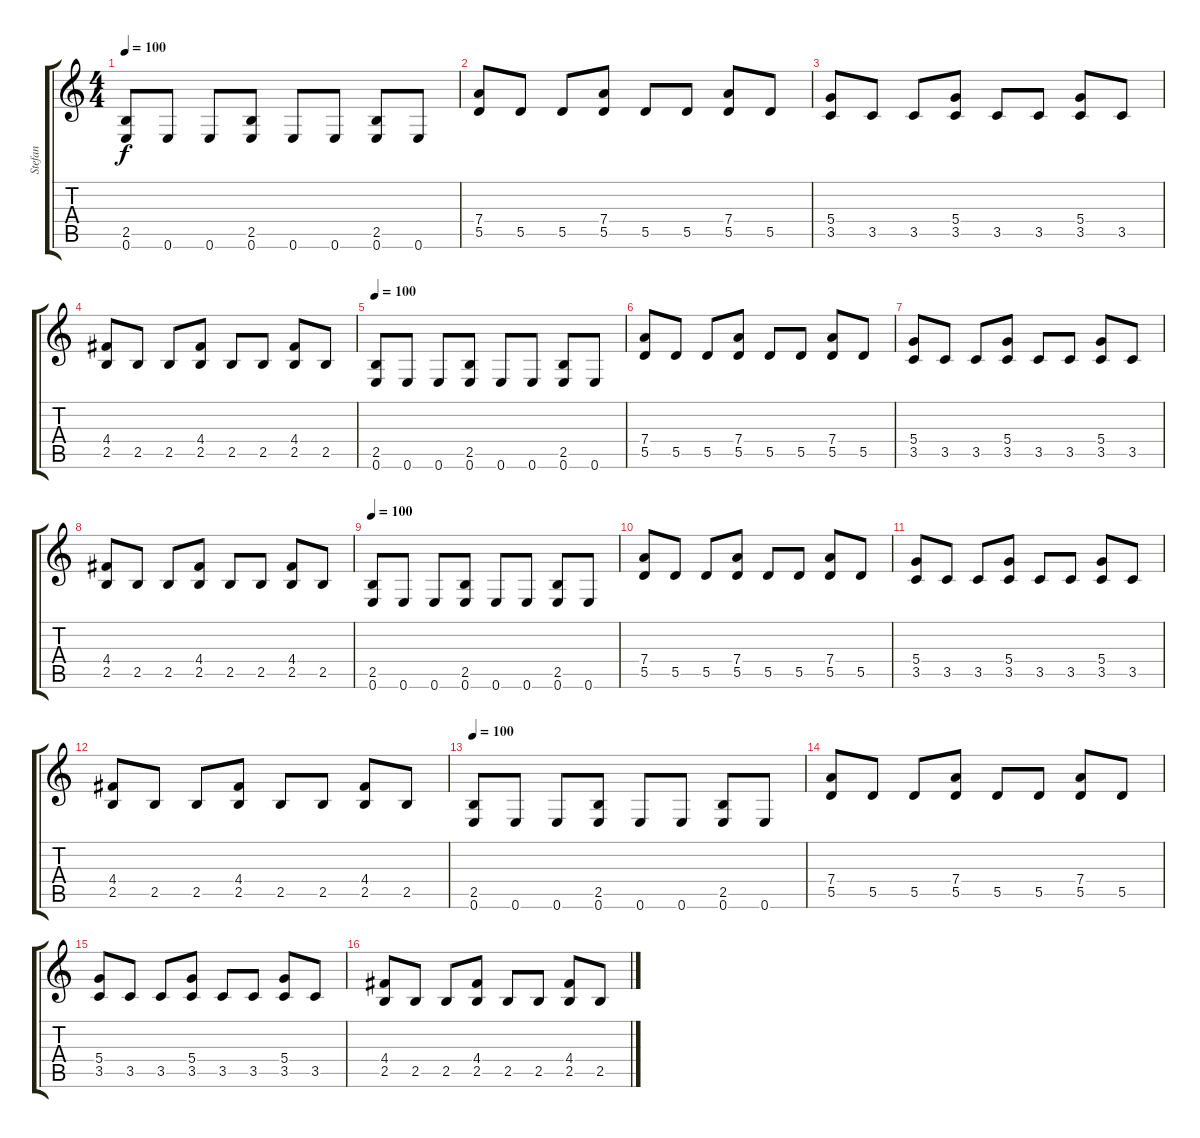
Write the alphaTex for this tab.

\track ("Stefan" "Stefan") {instrument distortionguitar}
\staff {score tabs}
\tuning (E4 B3 G3 D3 A2 E2) {hide}
\ts (4 4)
\tempo 100
\clef g2
\ks c
(2.5 0.6).8{dy f} 0.6.8 0.6.8 (2.5 0.6).8 0.6.8 0.6.8 (2.5 0.6).8 0.6.8 |
(7.4 5.5).8 5.5.8 5.5.8 (7.4 5.5).8 5.5.8 5.5.8 (7.4 5.5).8 5.5.8 |
(5.4 3.5).8 3.5.8 3.5.8 (5.4 3.5).8 3.5.8 3.5.8 (5.4 3.5).8 3.5.8 |
(4.4 2.5).8 2.5.8 2.5.8 (4.4 2.5).8 2.5.8 2.5.8 (4.4 2.5).8 2.5.8 |
\tempo 100
(2.5 0.6).8{volume 16} 0.6.8 0.6.8 (2.5 0.6).8 0.6.8 0.6.8 (2.5 0.6).8 0.6.8 |
(7.4 5.5).8 5.5.8 5.5.8 (7.4 5.5).8 5.5.8 5.5.8 (7.4 5.5).8 5.5.8 |
(5.4 3.5).8 3.5.8 3.5.8 (5.4 3.5).8 3.5.8 3.5.8 (5.4 3.5).8 3.5.8 |
(4.4 2.5).8 2.5.8 2.5.8 (4.4 2.5).8 2.5.8 2.5.8 (4.4 2.5).8 2.5.8 |
\tempo 100
(2.5 0.6).8 0.6.8 0.6.8 (2.5 0.6).8 0.6.8 0.6.8 (2.5 0.6).8 0.6.8 |
(7.4 5.5).8 5.5.8 5.5.8 (7.4 5.5).8 5.5.8 5.5.8 (7.4 5.5).8 5.5.8 |
(5.4 3.5).8 3.5.8 3.5.8 (5.4 3.5).8 3.5.8 3.5.8 (5.4 3.5).8 3.5.8 |
(4.4 2.5).8 2.5.8 2.5.8 (4.4 2.5).8 2.5.8 2.5.8 (4.4 2.5).8 2.5.8 |
\tempo 100
(2.5 0.6).8 0.6.8 0.6.8 (2.5 0.6).8 0.6.8 0.6.8 (2.5 0.6).8 0.6.8 |
(7.4 5.5).8 5.5.8 5.5.8 (7.4 5.5).8 5.5.8 5.5.8 (7.4 5.5).8 5.5.8 |
(5.4 3.5).8 3.5.8 3.5.8 (5.4 3.5).8 3.5.8 3.5.8 (5.4 3.5).8 3.5.8 |
(4.4 2.5).8 2.5.8 2.5.8 (4.4 2.5).8 2.5.8 2.5.8 (4.4 2.5).8 2.5.8
